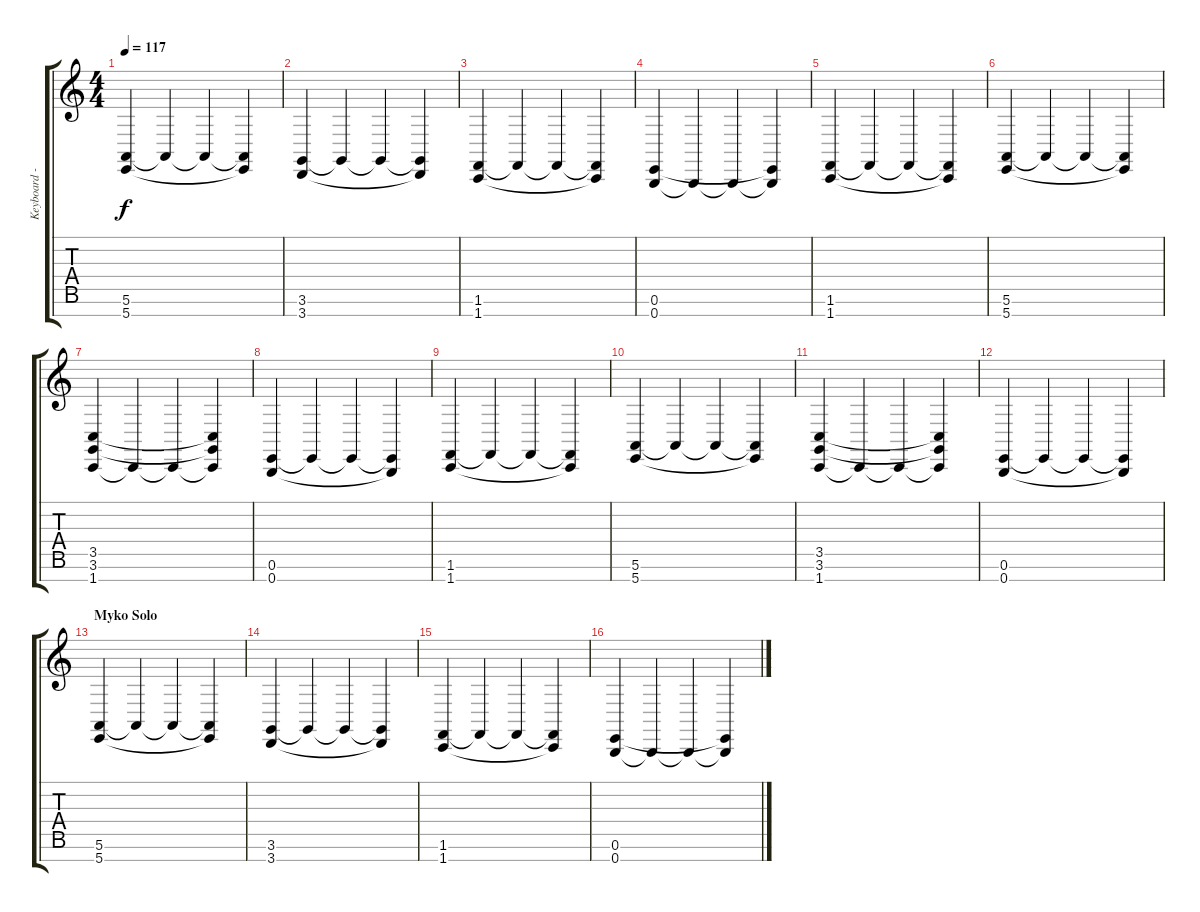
\track ("Keyboard - Recorded" "Keyboard -") {instrument accordion}
\staff {score tabs}
\tuning (E4 B3 G3 D3 A2 E2 B1) {hide}
\ts (4 4)
\tempo 117
\clef g2
\ks c
(5.6 5.7).4{dy f} 5.6{t}.4 5.6{t}.4 (5.6{t} 5.7{t}).4 |
(3.6 3.7).4 3.6{t}.4 3.6{t}.4 (3.6{t} 3.7{t}).4 |
(1.6 1.7).4 1.6{t}.4 1.6{t}.4 (1.6{t} 1.7{t}).4 |
(0.6 0.7).4 0.7{t}.4 0.7{t}.4 (0.6{t} 0.7{t}).4 |
(1.6 1.7).4 1.6{t}.4 1.6{t}.4 (1.6{t} 1.7{t}).4 |
(5.6 5.7).4 5.6{t}.4 5.6{t}.4 (5.6{t} 5.7{t}).4 |
(3.5 3.6 1.7).4 1.7{t}.4 1.7{t}.4 (3.5{t} 3.6{t} 1.7{t}).4 |
(0.6 0.7).4 0.6{t}.4 0.6{t}.4 (0.6{t} 0.7{t}).4 |
(1.6 1.7).4 1.6{t}.4 1.6{t}.4 (1.6{t} 1.7{t}).4 |
(5.6 5.7).4 5.6{t}.4 5.6{t}.4 (5.6{t} 5.7{t}).4 |
(3.5 3.6 1.7).4 1.7{t}.4 1.7{t}.4 (3.5{t} 3.6{t} 1.7{t}).4 |
(0.6 0.7).4 0.6{t}.4 0.6{t}.4 (0.6{t} 0.7{t}).4 |
\section ("" "Myko Solo")
(5.6 5.7).4 5.6{t}.4 5.6{t}.4 (5.6{t} 5.7{t}).4 |
(3.6 3.7).4 3.6{t}.4 3.6{t}.4 (3.6{t} 3.7{t}).4 |
(1.6 1.7).4 1.6{t}.4 1.6{t}.4 (1.6{t} 1.7{t}).4 |
(0.6 0.7).4 0.7{t}.4 0.7{t}.4 (0.6{t} 0.7{t}).4
